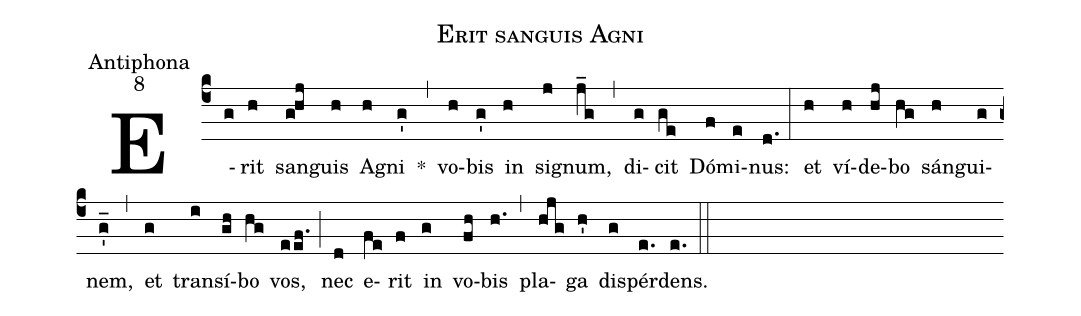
name:Erit sanguis Agni;
office-part:Antiphona;
mode:8;
%%
(c4) E(g)rit(h) san(g!hj)guis(h) A(h)gni(g') *(,) vo(h)bis(g') in(h) si(j)gnum,(j_g) (,) di(g)cit(ge) Dó(f)mi(e)nus:(d.) (:) et(h) ví(h)de(hj)bo(hg) sán(h)gui(g)nem,(g'_) (,) et(g) tran(i)sí(gh)bo(hg) vos,(eef.) (;) nec(d) e(fe)rit(f) in(g) vo(fh)bis(h.) (,) pla(hjg)ga(h') di(g)spér(e.)dens.(e.) (::)
